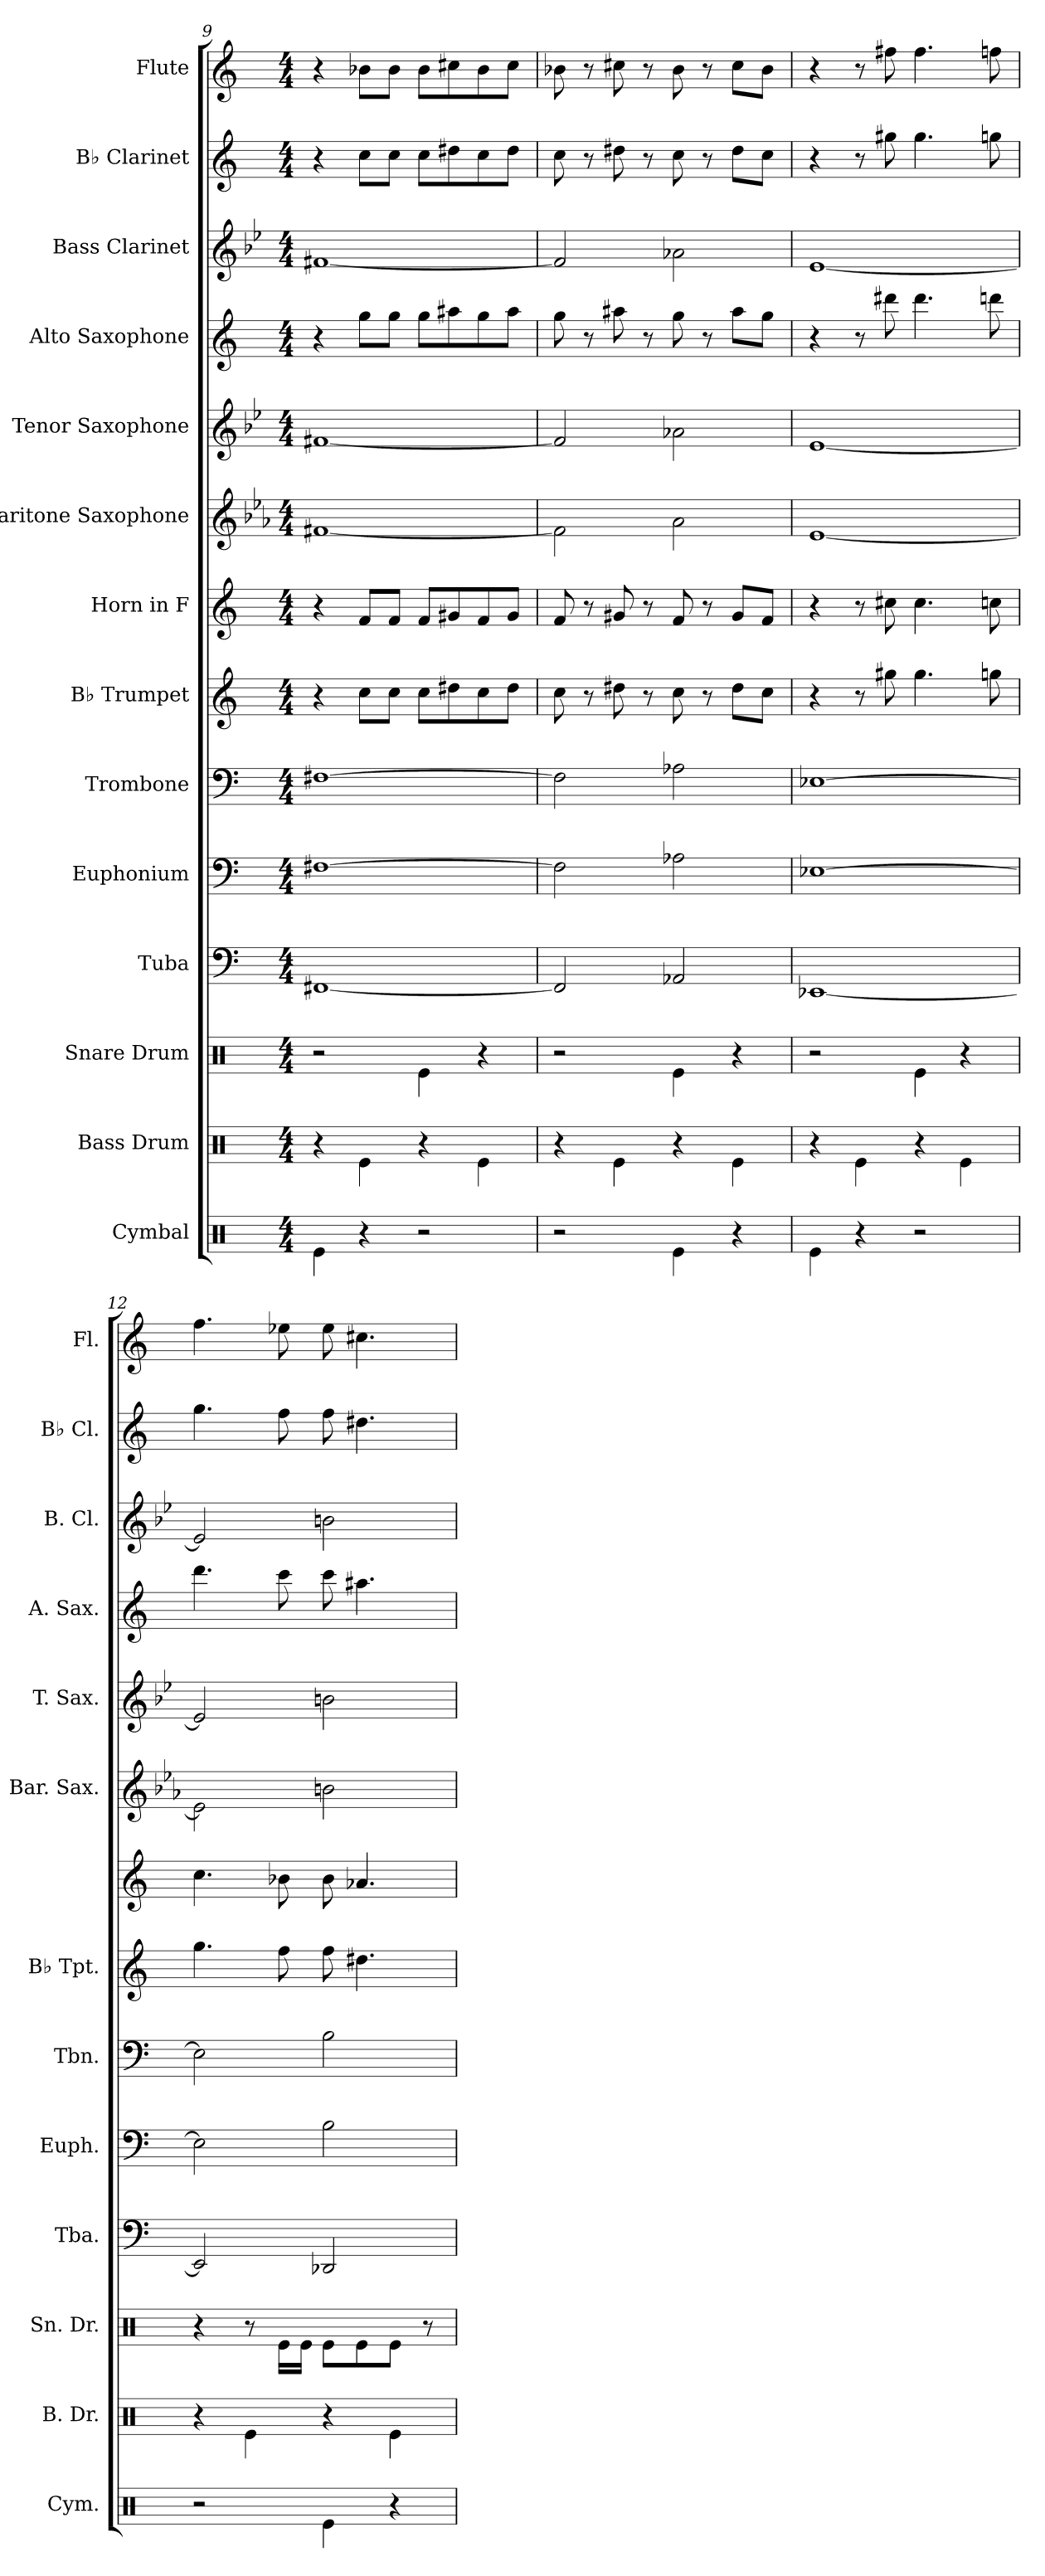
**kern	**kern	**kern	**kern	**kern	**kern	**kern	**kern	**kern	**kern	**kern	**kern	**kern	**kern
*part14	*part13	*part12	*part11	*part10	*part9	*part8	*part7	*part6	*part5	*part4	*part3	*part2	*part1
*staff14	*staff13	*staff12	*staff11	*staff10	*staff9	*staff8	*staff7	*staff6	*staff5	*staff4	*staff3	*staff2	*staff1
*I"Cymbal	*I"Bass Drum	*I"Snare Drum	*I"Tuba	*I"Euphonium	*I"Trombone	*I"B♭ Trumpet	*I"Horn in F	*I"Baritone Saxophone	*I"Tenor Saxophone	*I"Alto Saxophone	*I"Bass Clarinet	*I"B♭ Clarinet	*I"Flute
*I'Cym.	*I'B. Dr.	*I'Sn. Dr.	*I'Tba.	*I'Euph.	*I'Tbn.	*I'B♭ Tpt.	*	*I'Bar. Sax.	*I'T. Sax.	*I'A. Sax.	*I'B. Cl.	*I'B♭ Cl.	*I'Fl.
*clefX	*clefX	*clefX	*clefF4	*clefF4	*clefF4	*clefG2	*clefG2	*clefG2	*clefG2	*clefG2	*clefG2	*clefG2	*clefG2
*	*	*	*	*	*	*ITrd1c2	*ITrd4c7	*ITrd12c21	*ITrd8c14	*ITrd5c9	*ITrd8c14	*ITrd1c2	*
*k[]	*k[]	*k[]	*k[]	*k[]	*k[]	*k[b-e-]	*k[b-]	*k[b-e-a-]	*k[b-e-]	*k[b-e-a-]	*k[b-e-]	*k[b-e-]	*k[]
*M4/4	*M4/4	*M4/4	*M4/4	*M4/4	*M4/4	*M4/4	*M4/4	*M4/4	*M4/4	*M4/4	*M4/4	*M4/4	*M4/4
=9	=9	=9	=9	=9	=9	=9	=9	=9	=9	=9	=9	=9	=9
4Re\	4r	2r	[1FF#X	[1F#X	[1F#X	4r	4r	[1F#X	[1F#X	4r	[1F#X	4r	4r
4r	4Re\	.	.	.	.	8b-\L	8B-/L	.	.	8b-\L	.	8b-\L	8b-X\L
.	.	.	.	.	.	8b-\J	8B-/J	.	.	8b-\J	.	8b-\J	8b-\J
2r	4r	4Re\	.	.	.	8b-\L	8B-/L	.	.	8b-\L	.	8b-\L	8b-\L
.	.	.	.	.	.	8cc#X\	8c#X/	.	.	8cc#X\	.	8cc#X\	8cc#X\
.	4Re\	4r	.	.	.	8b-\	8B-/	.	.	8b-\	.	8b-\	8b-\
.	.	.	.	.	.	8cc#\J	8c#/J	.	.	8cc#\J	.	8cc#\J	8cc#\J
=10	=10	=10	=10	=10	=10	=10	=10	=10	=10	=10	=10	=10	=10
2r	4r	2r	2FF#/]	2F#\]	2F#\]	8b-\	8B-/	2F#\]	2F#/]	8b-\	2F#/]	8b-\	8b-X\
.	.	.	.	.	.	8r	8r	.	.	8r	.	8r	8r
.	4Re\	.	.	.	.	8cc#X\	8c#X/	.	.	8cc#X\	.	8cc#X\	8cc#X\
.	.	.	.	.	.	8r	8r	.	.	8r	.	8r	8r
4Re\	4r	4Re\	2AA-X/	2A-X\	2A-X\	8b-\	8B-/	2A-\	2A-X\	8b-\	2A-X\	8b-\	8b-\
.	.	.	.	.	.	8r	8r	.	.	8r	.	8r	8r
4r	4Re\	4r	.	.	.	8cc#\L	8c#/L	.	.	8cc#\L	.	8cc#\L	8cc#\L
.	.	.	.	.	.	8b-\J	8B-/J	.	.	8b-\J	.	8b-\J	8b-\J
!!LO:PB:g=z
=11	=11	=11	=11	=11	=11	=11	=11	=11	=11	=11	=11	=11	=11
4Re\	4r	2r	[1EE-X	[1E-X	[1E-X	4r	4r	[1E-	[1E-	4r	[1E-	4r	4r
4r	4Re\	.	.	.	.	8r	8r	.	.	8r	.	8r	8r
.	.	.	.	.	.	8ff#X\	8f#X\	.	.	8ff#X\	.	8ff#X\	8ff#X\
2r	4r	4Re\	.	.	.	4.ff#\	4.f#\	.	.	4.ff#\	.	4.ff#\	4.ff#\
.	4Re\	4r	.	.	.	.	.	.	.	.	.	.	.
.	.	.	.	.	.	8ffn\	8fn\	.	.	8ffn\	.	8ffn\	8ffn\
=12	=12	=12	=12	=12	=12	=12	=12	=12	=12	=12	=12	=12	=12
2r	4r	4r	2EE-/]	2E-\]	2E-\]	4.ff\	4.f\	2E-\]	2E-/]	4.ff\	2E-/]	4.ff\	4.ff\
.	4Re\	8r	.	.	.	.	.	.	.	.	.	.	.
.	.	16Re\LL	.	.	.	8ee-\	8e-X\	.	.	8ee-\	.	8ee-\	8ee-X\
.	.	16Re\JJ	.	.	.	.	.	.	.	.	.	.	.
4Re\	4r	8Re\L	2DD-X/	2B\	2B\	8ee-\	8e-\	2Bn\	2Bn\	8ee-\	2Bn\	8ee-\	8ee-\
.	.	8Re\	.	.	.	4.cc#X\	4.d-X/	.	.	4.cc#X\	.	4.cc#X\	4.cc#X\
4r	4Re\	8Re\J	.	.	.	.	.	.	.	.	.	.	.
.	.	8r	.	.	.	.	.	.	.	.	.	.	.
=	=	=	=	=	=	=	=	=	=	=	=	=	=
*-	*-	*-	*-	*-	*-	*-	*-	*-	*-	*-	*-	*-	*-
